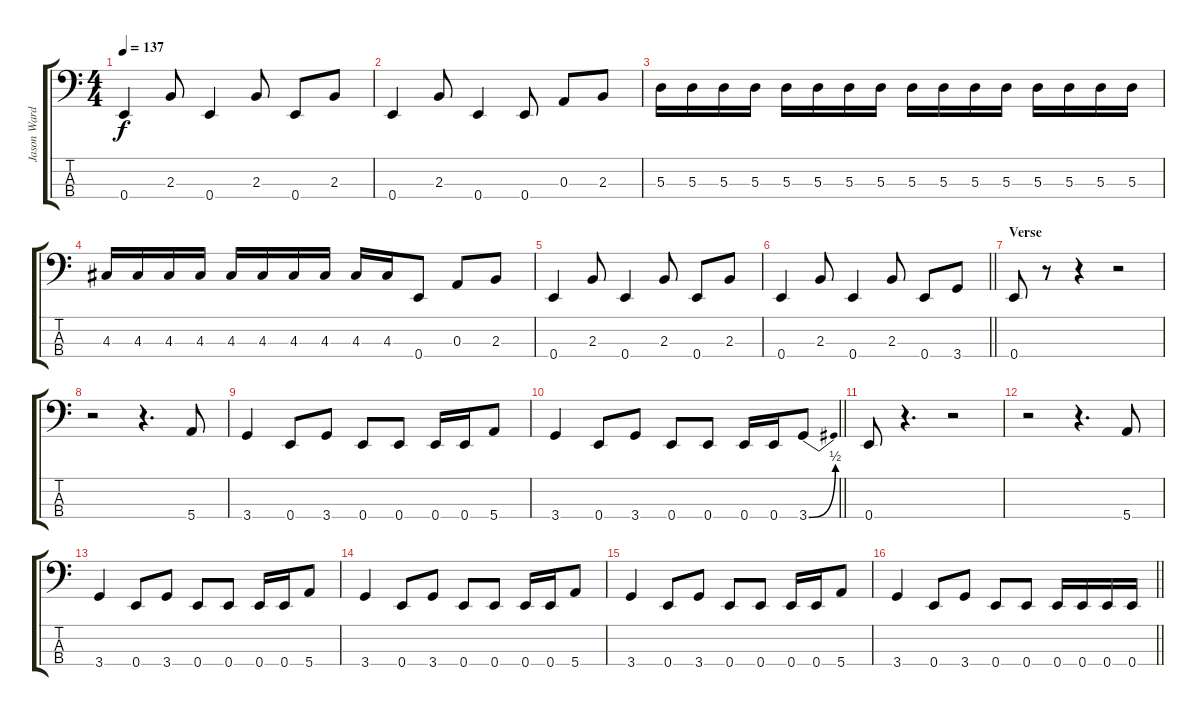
\track ("Jason Ward" "Jason Ward") {instrument electricbassfinger}
\staff {score tabs}
\tuning (G2 D2 A1 E1) {hide}
\ts (4 4)
\tempo 137
\clef f4
\ks c
0.4.4{dy f} 2.3.8 0.4.4 2.3.8 0.4.8 2.3.8 |
0.4.4 2.3.8 0.4.4 0.4.8 0.3.8 2.3.8 |
5.3.16 5.3.16 5.3.16 5.3.16 5.3.16 5.3.16 5.3.16 5.3.16 5.3.16 5.3.16 5.3.16 5.3.16 5.3.16 5.3.16 5.3.16 5.3.16 |
4.3.16 4.3.16 4.3.16 4.3.16 4.3.16 4.3.16 4.3.16 4.3.16 4.3.16 4.3.16 0.4.8 0.3.8 2.3.8 |
0.4.4 2.3.8 0.4.4 2.3.8 0.4.8 2.3.8 |
\barLineRight lightlight
0.4.4 2.3.8 0.4.4 2.3.8 0.4.8 3.4.8 |
\section ("" "Verse")
0.4.8 r.8 r.4 r.2 |
r.2 r.4{d} 5.4.8 |
3.4.4 0.4.8 3.4.8 0.4.8 0.4.8 0.4.16 0.4.16 5.4.8 |
\barLineRight lightlight
3.4.4 0.4.8 3.4.8 0.4.8 0.4.8 0.4.16 0.4.16 3.4{be (bend 0 0 60 2)}.8 |
0.4.8 r.4{d} r.2 |
r.2 r.4{d} 5.4.8 |
3.4.4 0.4.8 3.4.8 0.4.8 0.4.8 0.4.16 0.4.16 5.4.8 |
3.4.4 0.4.8 3.4.8 0.4.8 0.4.8 0.4.16 0.4.16 5.4.8 |
3.4.4 0.4.8 3.4.8 0.4.8 0.4.8 0.4.16 0.4.16 5.4.8 |
\barLineRight lightlight
3.4.4 0.4.8 3.4.8 0.4.8 0.4.8 0.4.16 0.4.16 0.4.16 0.4.16
